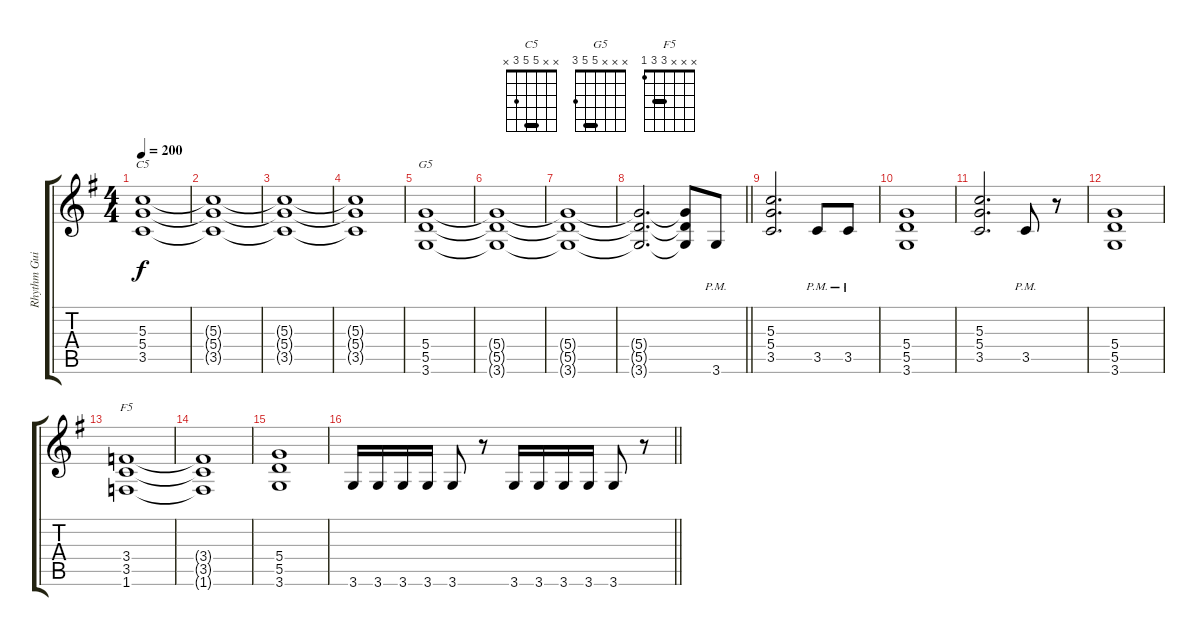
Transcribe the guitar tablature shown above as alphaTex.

\track ("Rhythm Guitar A" "Rhythm Gui") {instrument overdrivenguitar}
\staff {score tabs}
\tuning (E4 B3 G3 D3 A2 E2) {hide}
\chord ("C5" x x 5 5 3 x) {barre 5}
\chord ("G5" x x x 5 5 3) {barre 5}
\chord ("F5" x x x 3 3 1) {barre 3}
\ts (4 4)
\section ("" "")
\tempo 200
\clef g2
\ks g
(5.3 5.4 3.5).1{ch "C5" dy f} |
(5.3{t} 5.4{t} 3.5{t}).1 |
(5.3{t} 5.4{t} 3.5{t}).1 |
(5.3{t} 5.4{t} 3.5{t}).1 |
(5.4 5.5 3.6).1{ch "G5"} |
(5.4{t} 5.5{t} 3.6{t}).1 |
(5.4{t} 5.5{t} 3.6{t}).1 |
\barLineRight lightlight
(5.4{t} 5.5{t} 3.6{t}).2{d} (5.4{t} 5.5{t} 3.6{t}).8 3.6{pm}.8 |
\section ("" "")
(5.3 5.4 3.5).2{d} 3.5{pm}.8 3.5{pm}.8 |
(5.4 5.5 3.6).1 |
(5.3 5.4 3.5).2{d} 3.5{pm}.8 r.8 |
(5.4 5.5 3.6).1 |
(3.4 3.5 1.6).1{ch "F5"} |
(3.4{t} 3.5{t} 1.6{t}).1 |
(5.4 5.5 3.6).1 |
\barLineRight lightlight
3.6.16 3.6.16 3.6.16 3.6.16 3.6.8 r.8 3.6.16 3.6.16 3.6.16 3.6.16 3.6.8 r.8
